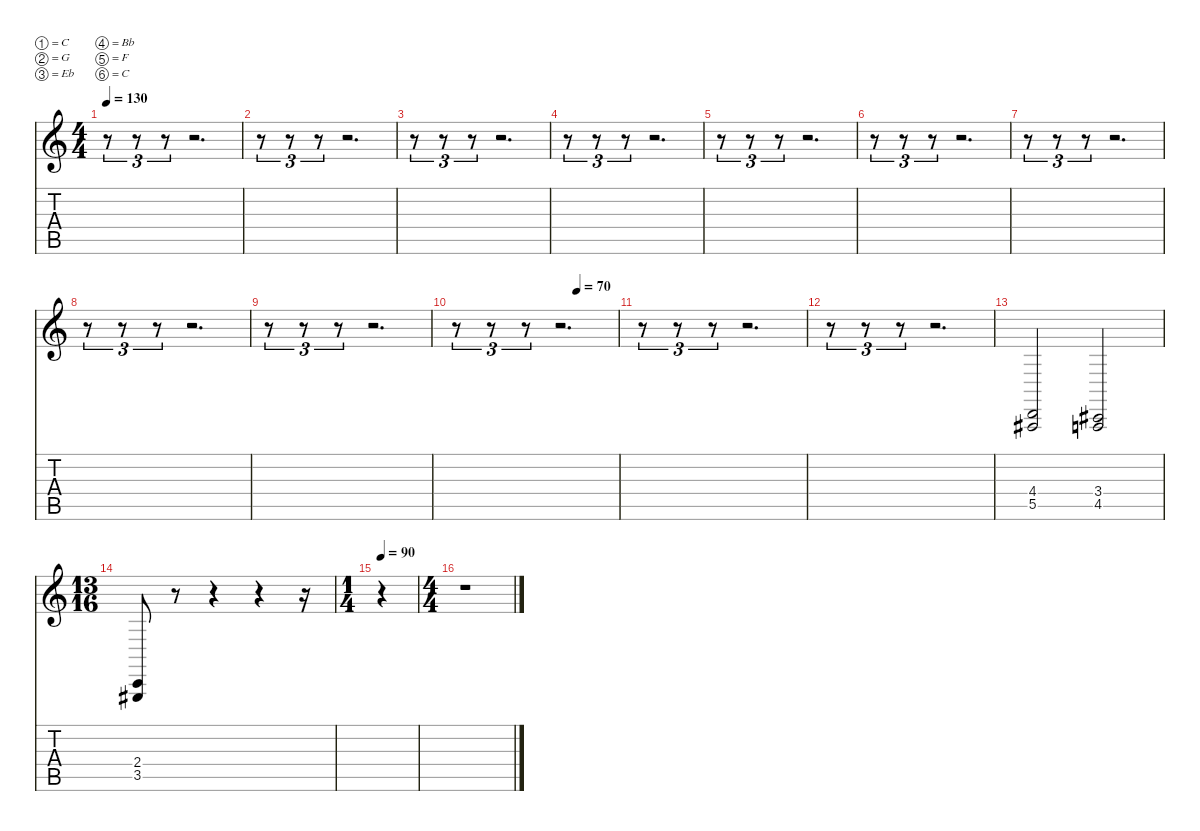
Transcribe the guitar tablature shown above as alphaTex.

\defaultSystemsLayout 4
\hideDynamics
\bracketExtendMode nobrackets
\singleTrackTrackNamePolicy hidden
\multiTrackTrackNamePolicy hidden
\firstSystemTrackNameMode fullname
\firstSystemTrackNameOrientation horizontal
\otherSystemsTrackNameOrientation horizontal
\track ("Low strings" "vla.") {instrument viola}
\staff {score tabs}
\tuning (C3 G2 Eb2 Bb1 F1 C1)
\ts (4 4)
\tempo 130
\clef g2
\ks c
r.8{tu (3 2) dy f beam Down} r.8{tu (3 2) beam Down} r.8{tu (3 2) beam Down} r.2{d beam Down} |
r.8{tu (3 2) beam Down} r.8{tu (3 2) beam Down} r.8{tu (3 2) beam Down} r.2{d beam Down} |
r.8{tu (3 2) beam Down} r.8{tu (3 2) beam Down} r.8{tu (3 2) beam Down} r.2{d beam Down} |
r.8{tu (3 2) beam Down} r.8{tu (3 2) beam Down} r.8{tu (3 2) beam Down} r.2{d beam Down} |
r.8{tu (3 2) beam Down} r.8{tu (3 2) beam Down} r.8{tu (3 2) beam Down} r.2{d beam Down} |
r.8{tu (3 2) beam Down} r.8{tu (3 2) beam Down} r.8{tu (3 2) beam Down} r.2{d beam Down} |
r.8{tu (3 2) beam Down} r.8{tu (3 2) beam Down} r.8{tu (3 2) beam Down} r.2{d beam Down} |
r.8{tu (3 2) beam Down} r.8{tu (3 2) beam Down} r.8{tu (3 2) beam Down} r.2{d beam Down} |
r.8{tu (3 2) beam Down} r.8{tu (3 2) beam Down} r.8{tu (3 2) beam Down} r.2{d beam Down} |
\tempo (70 0.75)
r.8{tu (3 2) beam Down} r.8{tu (3 2) beam Down} r.8{tu (3 2) beam Down} r.2{d beam Down} |
r.8{tu (3 2) beam Down} r.8{tu (3 2) beam Down} r.8{tu (3 2) beam Down} r.2{d beam Down} |
r.8{tu (3 2) beam Down} r.8{tu (3 2) beam Down} r.8{tu (3 2) beam Down} r.2{d beam Down} |
(4.4 5.5{acc #}).2{beam Up} (3.4{acc #} 4.5).2{beam Up} |
\ts (13 16)
(2.4 3.5{acc #}).8{beam Up} r.8{beam Up} r.4{beam Up} r.4{beam Up} r.16{beam Up} |
\ts (1 4)
\tempo 90
r.4{beam Down} |
\ts (4 4)
r.1{beam Down}
